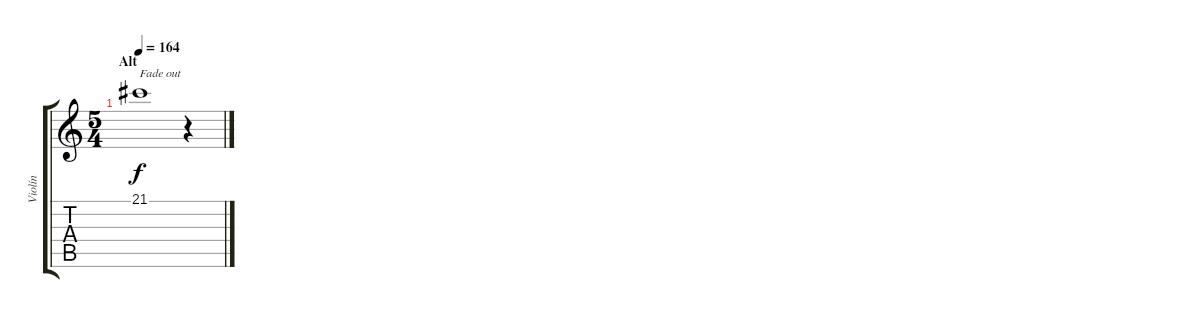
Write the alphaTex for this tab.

\track ("Violín" "Violín") {instrument violin}
\staff {score tabs}
\tuning (E4 B3 G3 D3 A2 E2) {hide}
\ts (5 4)
\section ("" "Alt")
\tempo 164
\clef g2
\ks c
21.1{t}.1{txt "Fade out" dy f volume 0} r.4
